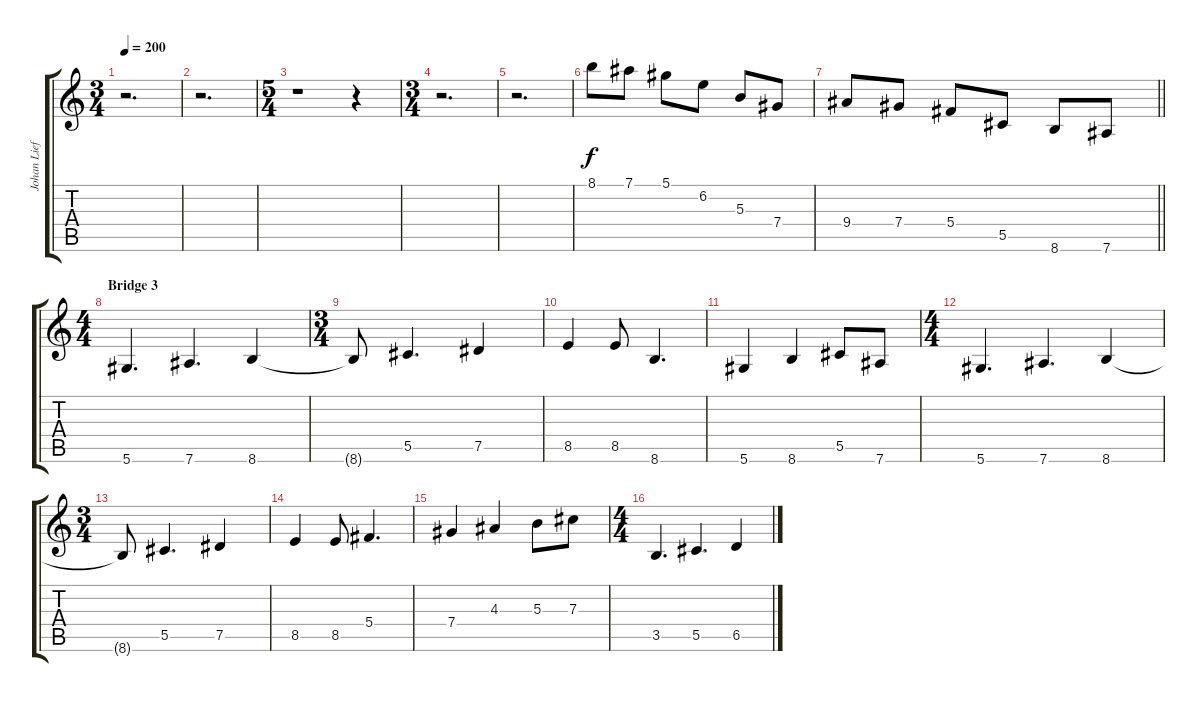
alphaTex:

\track ("Johan Liefvendahl" "Johan Lief") {instrument overdrivenguitar}
\staff {score tabs}
\tuning (Eb4 Bb3 Gb3 Db3 Ab2 Eb2) {hide}
\ts (3 4)
\tempo 200
\clef g2
\ks c
r.2{d dy f} |
r.2{d} |
\ts (5 4)
r.1 r.4 |
\ts (3 4)
r.2{d} |
r.2{d} |
8.1.8 7.1.8 5.1.8 6.2.8 5.3.8 7.4.8 |
\barLineRight lightlight
9.4.8 7.4.8 5.4.8 5.5.8 8.6.8 7.6.8 |
\ts (4 4)
\section ("" "Bridge 3")
5.6.4{d} 7.6.4{d} 8.6.4 |
\ts (3 4)
8.6{t}.8 5.5.4{d} 7.5.4 |
8.5.4 8.5.8 8.6.4{d} |
5.6.4 8.6.4 5.5.8 7.6.8 |
\ts (4 4)
5.6.4{d} 7.6.4{d} 8.6.4 |
\ts (3 4)
8.6{t}.8 5.5.4{d} 7.5.4 |
8.5.4 8.5.8 5.4.4{d} |
7.4.4 4.3.4 5.3.8 7.3.8 |
\ts (4 4)
3.5.4{d} 5.5.4{d} 6.5.4
